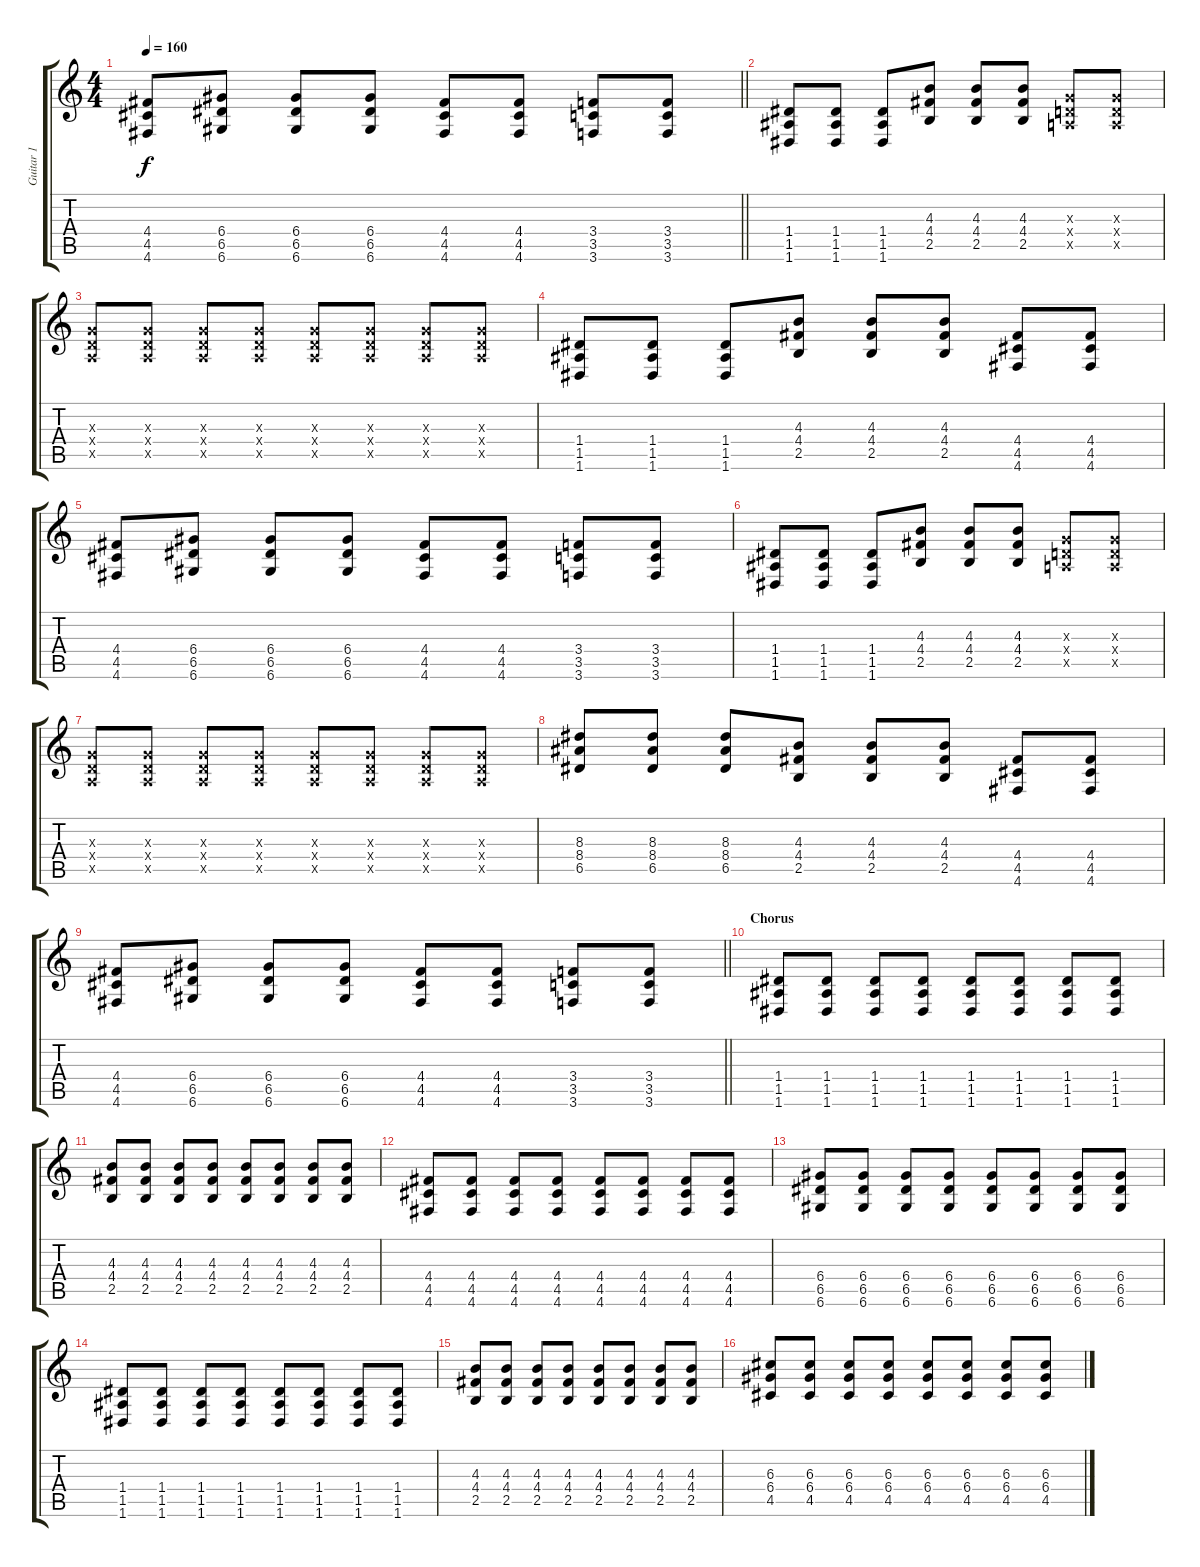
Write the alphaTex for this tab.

\track ("Guitar 1" "Guitar 1") {instrument distortionguitar}
\staff {score tabs}
\tuning (E4 B3 G3 D3 A2 D2) {hide}
\ts (4 4)
\tempo 160
\clef g2
\barLineRight lightlight
\ks c
(4.4 4.5 4.6).8{dy f} (6.4 6.5 6.6).8 (6.4 6.5 6.6).8 (6.4 6.5 6.6).8 (4.4 4.5 4.6).8 (4.4 4.5 4.6).8 (3.4 3.5 3.6).8 (3.4 3.5 3.6).8 |
(1.4 1.5 1.6).8 (1.4 1.5 1.6).8 (1.4 1.5 1.6).8 (4.3 4.4 2.5).8 (4.3 4.4 2.5).8 (4.3 4.4 2.5).8 (0.3{x} 0.4{x} 0.5{x}).8 (0.3{x} 0.4{x} 0.5{x}).8 |
(0.3{x} 0.4{x} 0.5{x}).8 (0.3{x} 0.4{x} 0.5{x}).8 (0.3{x} 0.4{x} 0.5{x}).8 (0.3{x} 0.4{x} 0.5{x}).8 (0.3{x} 0.4{x} 0.5{x}).8 (0.3{x} 0.4{x} 0.5{x}).8 (0.3{x} 0.4{x} 0.5{x}).8 (0.3{x} 0.4{x} 0.5{x}).8 |
(1.4 1.5 1.6).8 (1.4 1.5 1.6).8 (1.4 1.5 1.6).8 (4.3 4.4 2.5).8 (4.3 4.4 2.5).8 (4.3 4.4 2.5).8 (4.4 4.5 4.6).8 (4.4 4.5 4.6).8 |
(4.4 4.5 4.6).8 (6.4 6.5 6.6).8 (6.4 6.5 6.6).8 (6.4 6.5 6.6).8 (4.4 4.5 4.6).8 (4.4 4.5 4.6).8 (3.4 3.5 3.6).8 (3.4 3.5 3.6).8 |
(1.4 1.5 1.6).8 (1.4 1.5 1.6).8 (1.4 1.5 1.6).8 (4.3 4.4 2.5).8 (4.3 4.4 2.5).8 (4.3 4.4 2.5).8 (0.3{x} 0.4{x} 0.5{x}).8 (0.3{x} 0.4{x} 0.5{x}).8 |
(0.3{x} 0.4{x} 0.5{x}).8 (0.3{x} 0.4{x} 0.5{x}).8 (0.3{x} 0.4{x} 0.5{x}).8 (0.3{x} 0.4{x} 0.5{x}).8 (0.3{x} 0.4{x} 0.5{x}).8 (0.3{x} 0.4{x} 0.5{x}).8 (0.3{x} 0.4{x} 0.5{x}).8 (0.3{x} 0.4{x} 0.5{x}).8 |
(8.3 8.4 6.5).8 (8.3 8.4 6.5).8 (8.3 8.4 6.5).8 (4.3 4.4 2.5).8 (4.3 4.4 2.5).8 (4.3 4.4 2.5).8 (4.4 4.5 4.6).8 (4.4 4.5 4.6).8 |
\barLineRight lightlight
(4.4 4.5 4.6).8 (6.4 6.5 6.6).8 (6.4 6.5 6.6).8 (6.4 6.5 6.6).8 (4.4 4.5 4.6).8 (4.4 4.5 4.6).8 (3.4 3.5 3.6).8 (3.4 3.5 3.6).8 |
\section ("" "Chorus")
(1.4 1.5 1.6).8 (1.4 1.5 1.6).8 (1.4 1.5 1.6).8 (1.4 1.5 1.6).8 (1.4 1.5 1.6).8 (1.4 1.5 1.6).8 (1.4 1.5 1.6).8 (1.4 1.5 1.6).8 |
(4.3 4.4 2.5).8 (4.3 4.4 2.5).8 (4.3 4.4 2.5).8 (4.3 4.4 2.5).8 (4.3 4.4 2.5).8 (4.3 4.4 2.5).8 (4.3 4.4 2.5).8 (4.3 4.4 2.5).8 |
(4.4 4.5 4.6).8 (4.4 4.5 4.6).8 (4.4 4.5 4.6).8 (4.4 4.5 4.6).8 (4.4 4.5 4.6).8 (4.4 4.5 4.6).8 (4.4 4.5 4.6).8 (4.4 4.5 4.6).8 |
(6.4 6.5 6.6).8 (6.4 6.5 6.6).8 (6.4 6.5 6.6).8 (6.4 6.5 6.6).8 (6.4 6.5 6.6).8 (6.4 6.5 6.6).8 (6.4 6.5 6.6).8 (6.4 6.5 6.6).8 |
(1.4 1.5 1.6).8 (1.4 1.5 1.6).8 (1.4 1.5 1.6).8 (1.4 1.5 1.6).8 (1.4 1.5 1.6).8 (1.4 1.5 1.6).8 (1.4 1.5 1.6).8 (1.4 1.5 1.6).8 |
(4.3 4.4 2.5).8 (4.3 4.4 2.5).8 (4.3 4.4 2.5).8 (4.3 4.4 2.5).8 (4.3 4.4 2.5).8 (4.3 4.4 2.5).8 (4.3 4.4 2.5).8 (4.3 4.4 2.5).8 |
(6.3 6.4 4.5).8 (6.3 6.4 4.5).8 (6.3 6.4 4.5).8 (6.3 6.4 4.5).8 (6.3 6.4 4.5).8 (6.3 6.4 4.5).8 (6.3 6.4 4.5).8 (6.3 6.4 4.5).8
